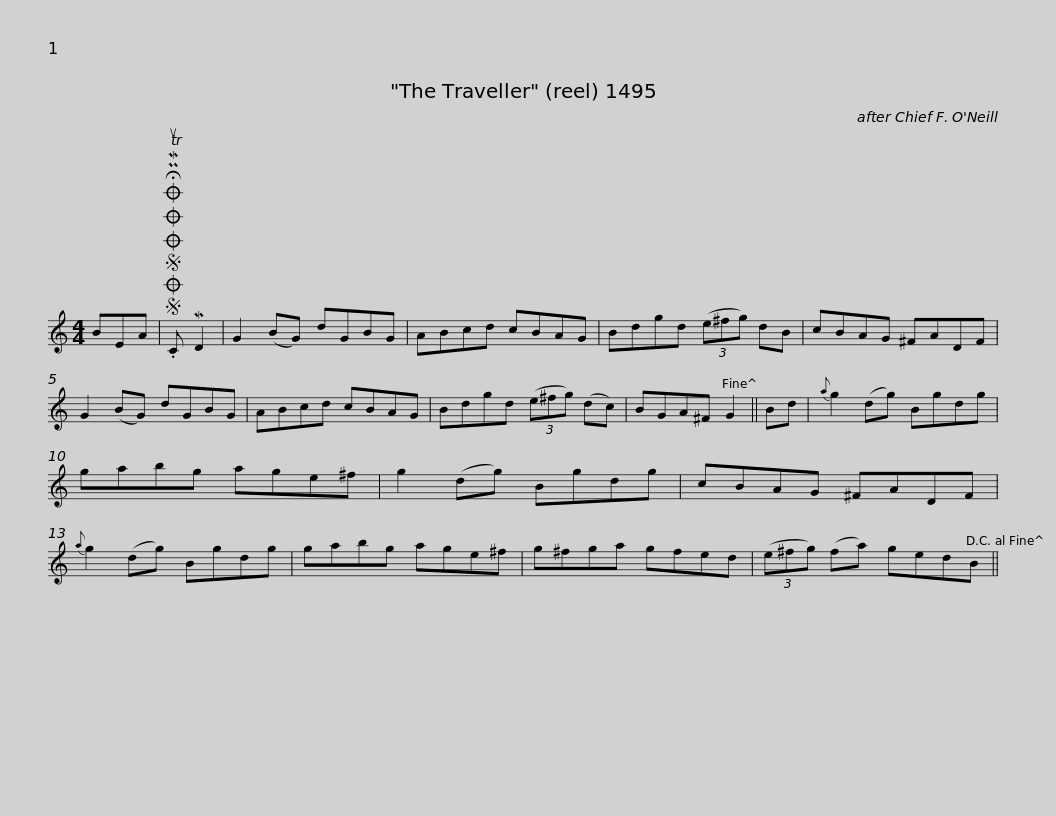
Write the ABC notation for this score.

X:1
L:1/8
M:4/4
I:linebreak $
K:C
V:1 treble
V:1
 BEA |SOSOOO .!fermata!PMTuC MD2 | G2 (BG) dGBG | ABcd cBAG | Bdgd (3(e^fg) dB | %5
 cBAG ^FADF | G2 (BG) dGBG |$ ABcd cBAG | Bdgd (3(e^fg) (dc) | BGA^F G2 || %10
 Bd |{a} g2 (dg) Bgdg | gabg age^f |$ g2 (dg) Bgdg | cBAG ^FADF | %15
{a} g2 (dg) Bgdg | gabg age^f | g^fga gfed |$ (3(e^fg) (fa) gedB || %19
